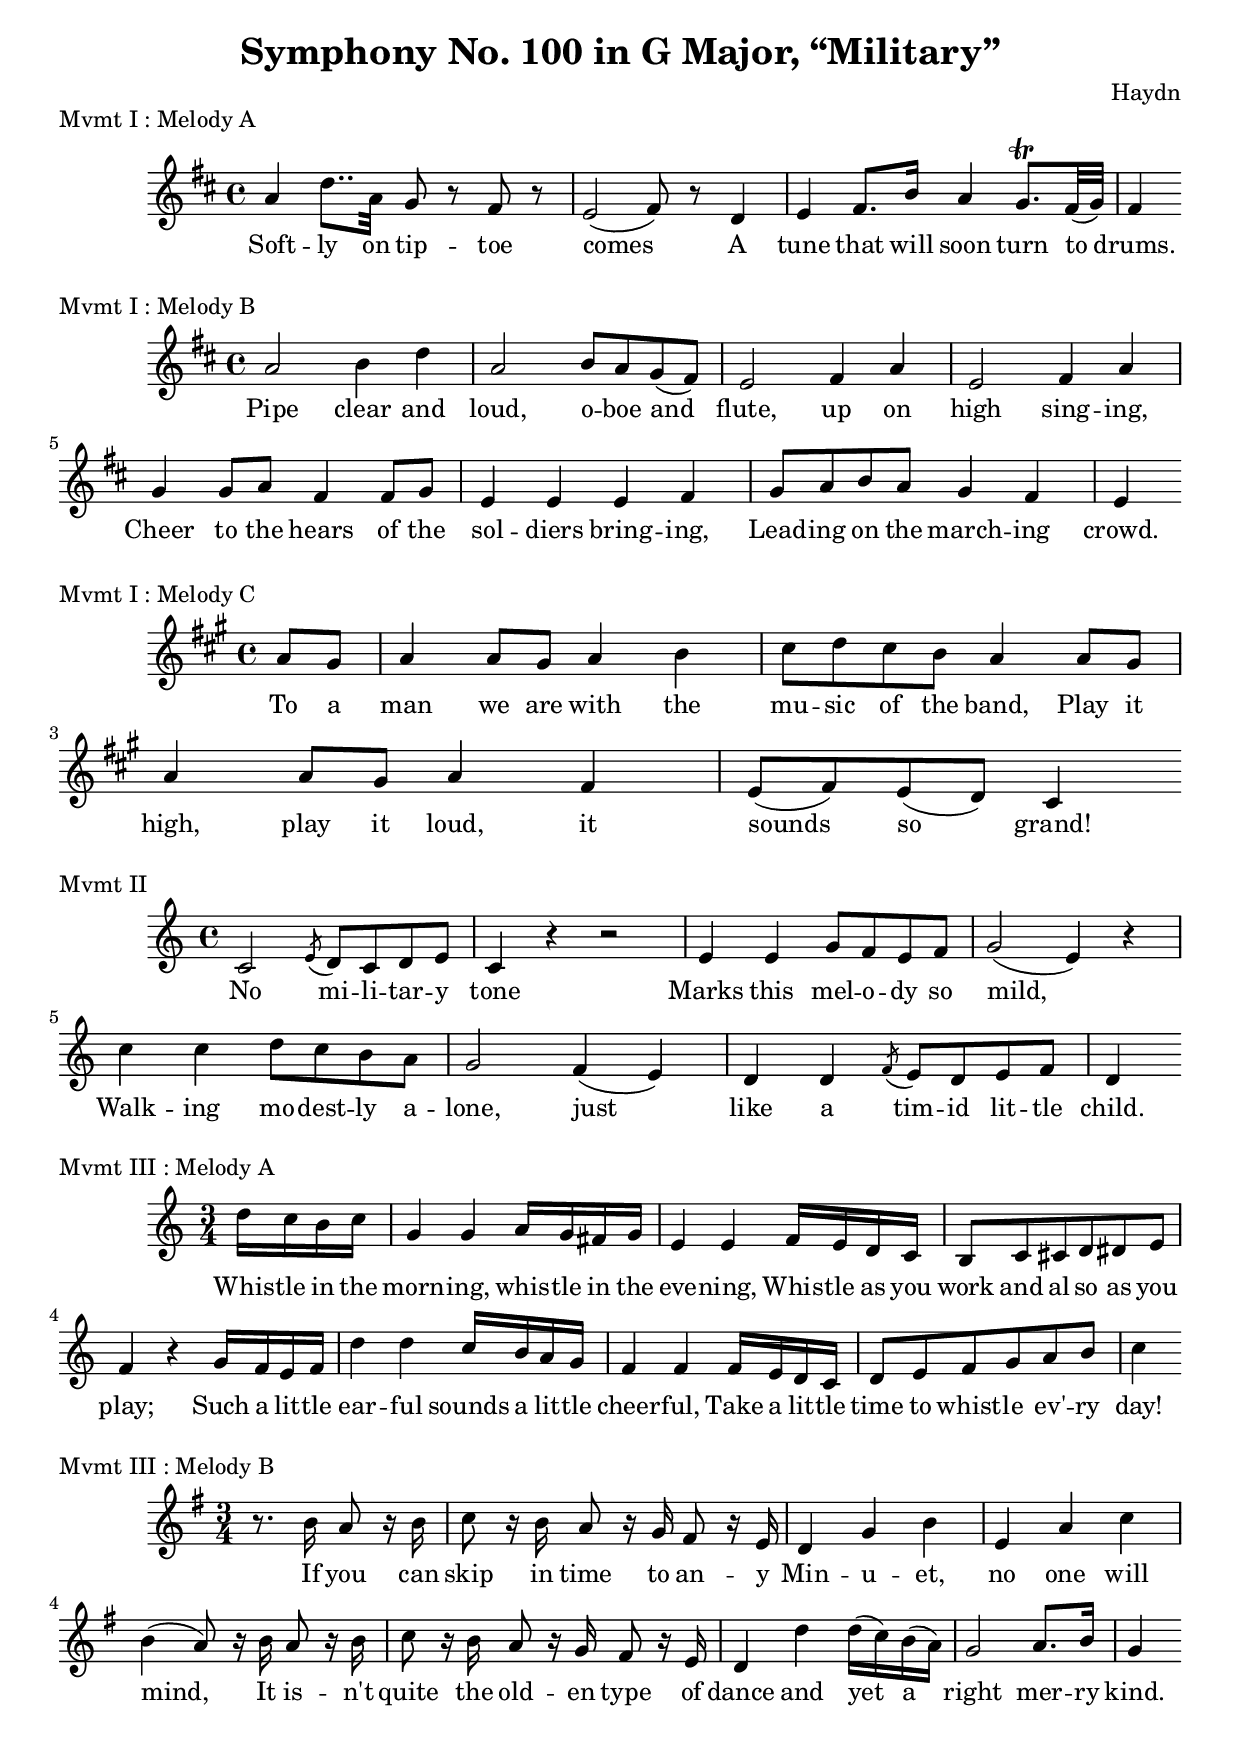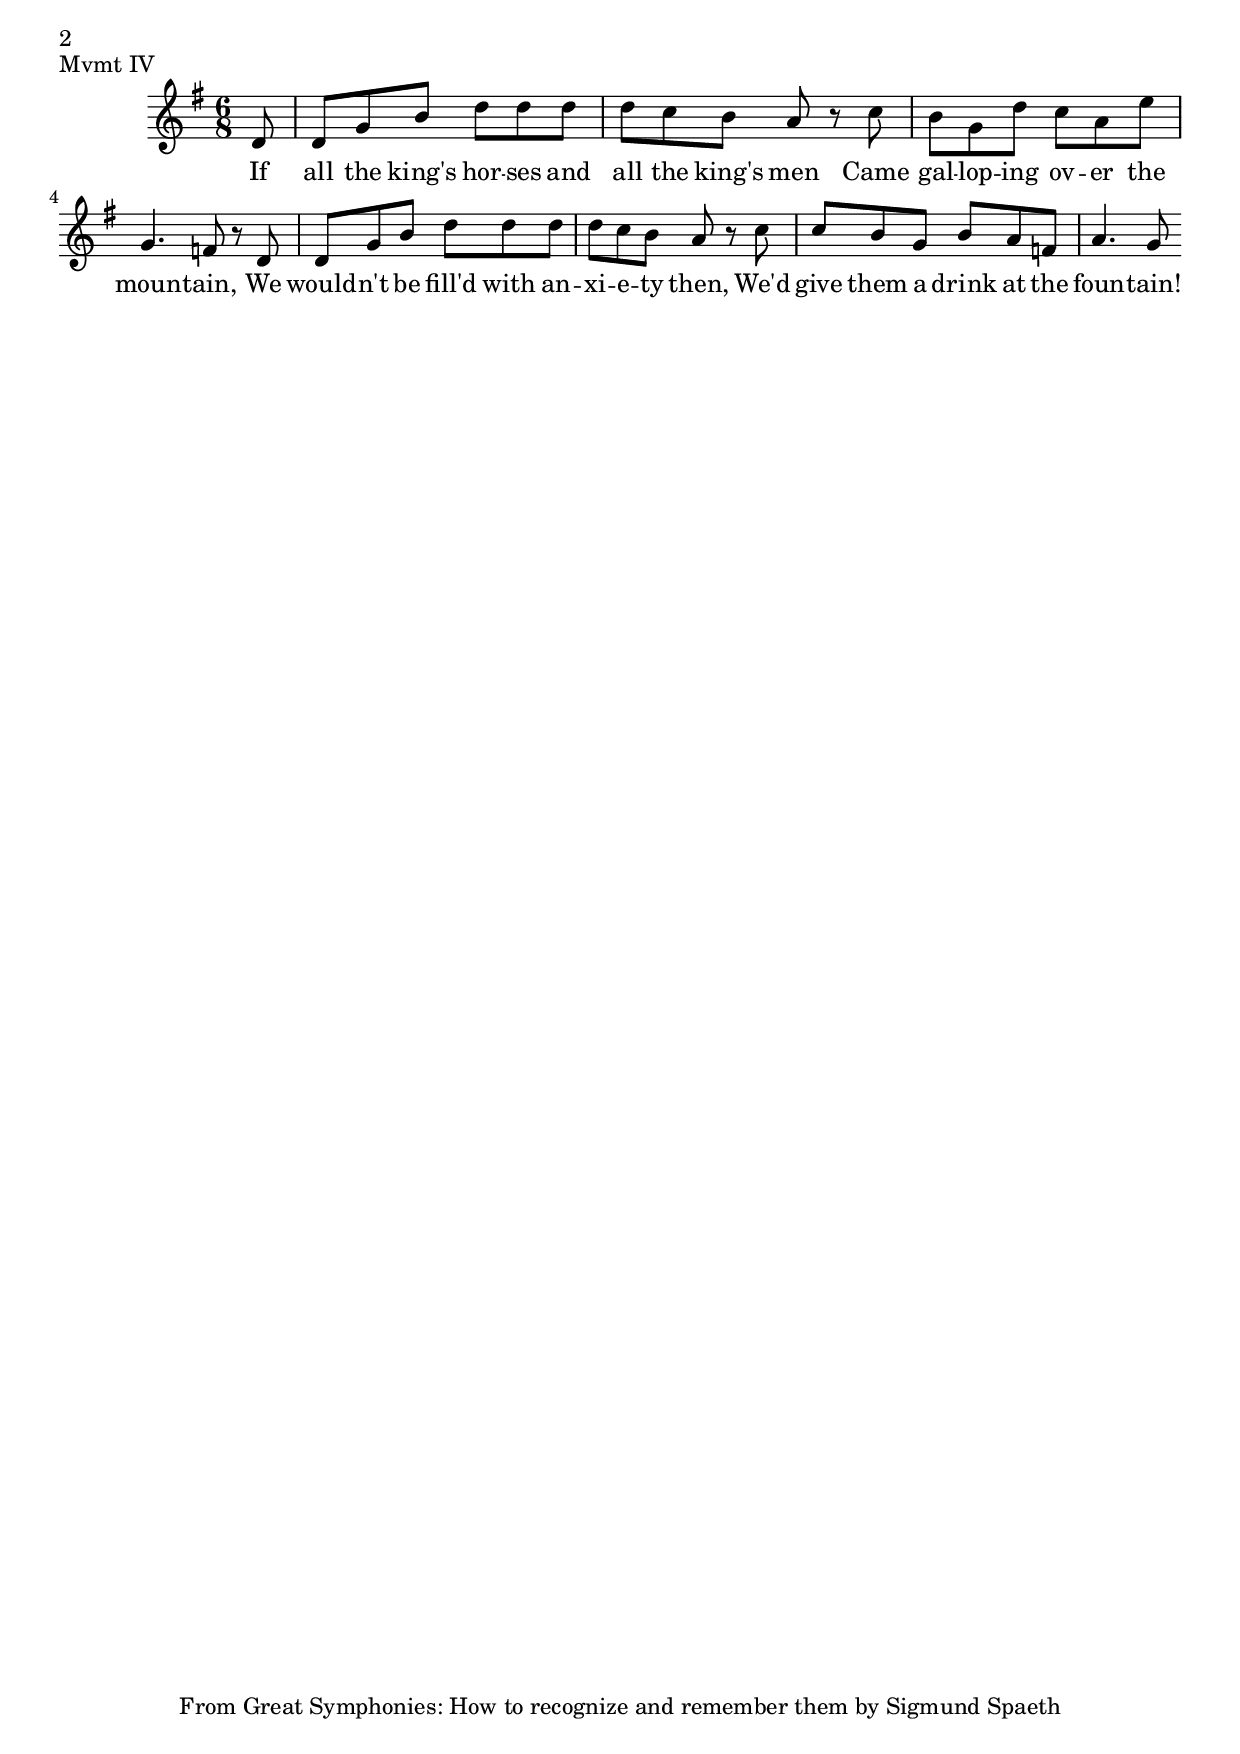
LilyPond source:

% Haydn Symphony No. 100
\version "2.18.2"
% Movement I Melody A {{{
melody_ia = <<
    \relative c'' {
        \clef "treble"
        \key d \major
        \time 4/4
        a4 d8.. a32 g8 r8 fis r | e2( fis8) r8 d4 |
        e fis8. b16 a4 g8.\trill fis32( g) | fis4
    }
    \addlyrics {
      Soft -- ly on tip -- toe comes A tune that will soon turn to drums.
    }
>> % }}}
% Movement I Melody B {{{
melody_ib = <<
    \relative c'' {
        \clef "treble"
        \key d \major
        \time 4/4
        a2 b4 d | a2 b8 a g( fis) | e2 fis4 a | e2 fis4 a |
        g4 g8 a fis4 fis8 g | e4 e e fis | g8 a b a g4 fis | e4
    }
    \addlyrics {
      Pipe clear and loud, o -- boe and flute, up on high sing -- ing,
      Cheer to the hears of the sol -- diers bring -- ing,
      Lead -- ing on the march -- ing crowd.
    }
>> % }}}
% Movement I Melody C {{{
melody_ic = <<
    \relative c'' {
        \clef "treble"
        \key a \major
        \time 4/4
        \partial 4 a8 gis |
        a4 a8 gis a4 b | cis8 d cis b a4 a8 gis |
        a4 a8 gis a4 fis | e8( fis) e( d) cis4
    }
    \addlyrics {
      To a man we are with the mu -- sic of the band, Play it
      high, play it loud, it sounds so grand!
    }
>> % }}}
% Movement II {{{
melody_ii = <<
    \relative c' {
        \clef "treble"
        \key c \major
        \time 4/4
        c2 \slashedGrace{e8(} d8) c d e | c4 r4 r2 | e4 e g8 f e f |
        g2( e4) r4 | c'4 c d8 c b a | g2 f4( e4) |
        d4 d \slashedGrace{f8(} e) d e f | d4
    }
    \addlyrics {
      No mi -- li -- tar -- y tone Marks this mel -- o -- dy so mild,
      Walk -- ing mo -- dest -- ly a -- lone, just like a tim -- id lit -- tle child.
    }
>> % }}}
% Movement III Melody A {{{
melody_iiia = <<
    \relative c'' {
        \clef "treble"
        \key c \major
        \time 3/4
        \partial 4 d16 c b c |
        g4 g a16 g fis g | e4 e f16 e d c | b8 c cis d dis e |
        f4 r g16 f e f | d'4 d c16 b a g | f4 f f16 e d c |
        d8 e f g a b | c4
    }
    \addlyrics {
      Whis -- tle in the morn -- ing, whis -- tle in the eve -- ning,
      Whis -- tle as you work and al -- so as you play;
      Such a lit -- tle ear -- ful sounds a lit -- tle cheer -- ful, 
      Take a lit -- tle time to whist -- le ev' -- ry day!
    }
>> % }}}
% Movement III Melody B {{{
melody_iiib = <<
    \relative c'' {
        \clef "treble"
        \key g \major
        \time 3/4
        \partial 2 r8. b16 a8 r16 b16 |
        c8 r16 b16 a8 r16 g16 fis8 r16 e16 |
        d4 g b | e, a c | b4( a8) r16 b16 a8 r16 b16 |
        c8 r16 b16 a8 r16 g16 fis8 r16 e16 |
        d4 d'4 d16( c) b( a) | g2 a8. b16 | g4
    }
    \addlyrics {
      If you can skip in time to an -- y Min -- u -- et,
      no one will mind, It is -- n't quite the old -- en type
      of dance and yet a right mer -- ry kind.
    }
>> % }}}
% Movement IV {{{
melody_iv = <<
    \relative c' {
        \clef "treble"
        \key g \major
        \time 6/8
        \partial 8 d8 |
        d8 g b d d d | d8 c b a r8 c8 |
        b8 g d' c a e' | g,4. f8 r8 d8 |
        d8 g b d d d | d c b a r8 c8 |
        c8 b g b a f | a4. g8
    }
    \addlyrics {
      If all the king's hor -- ses and all the king's men
      Came gal -- lop -- ing ov -- er the moun -- tain,
      We would -- n't be fill'd with an -- xi -- e -- ty then,
      We'd give them a drink at the foun -- tain!
    }
>> % }}}


\header {
    title = "Symphony No. 100 in G Major, “Military”"
    composer = "Haydn"
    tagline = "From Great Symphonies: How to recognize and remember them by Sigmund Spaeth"
}
\layout { ragged-right = ##f }

\score {
    \header {piece = "Mvmt I : Melody A"}
    \melody_ia
}
\score {
    \header {piece = "Mvmt I : Melody B"}
    \melody_ib
}
\score {
    \header {piece = "Mvmt I : Melody C"}
    \melody_ic
}
\score {
    \header {piece = "Mvmt II"}
    \melody_ii
}
\score {
    \header {piece = "Mvmt III : Melody A"}
    \melody_iiia
}
\score {
    \header {piece = "Mvmt III : Melody B"}
    \melody_iiib
}
\score {
    \header {piece = "Mvmt IV"}
    \melody_iv
}
